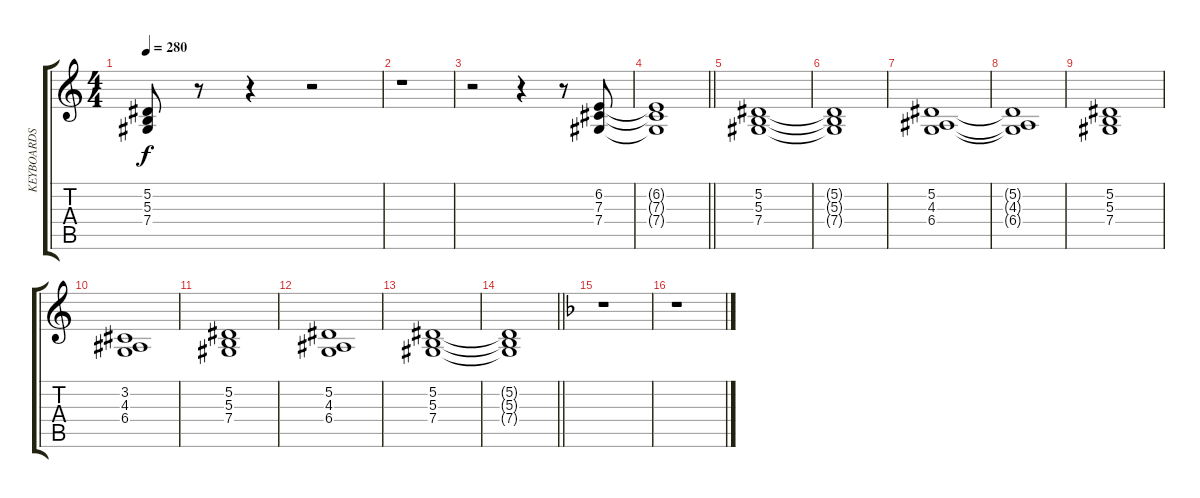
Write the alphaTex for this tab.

\track ("KEYBOARDS" "KEYBOARDS") {instrument synthstrings1 bank 1}
\staff {score tabs}
\tuning (Eb4 Bb3 Gb3 Db3 Ab2 Eb2) {hide}
\ts (4 4)
\tempo 280
\clef g2
\ks c
(5.2 5.3 7.4).8{dy f} r.8 r.4 r.2 |
r.1 |
r.2 r.4 r.8 (6.2 7.3 7.4).8 |
\barLineRight lightlight
(6.2{t} 7.3{t} 7.4{t}).1 |
(5.2 5.3 7.4).1 |
(5.2{t} 5.3{t} 7.4{t}).1 |
(5.2 4.3 6.4).1 |
(5.2{t} 4.3{t} 6.4{t}).1 |
(5.2 5.3 7.4).1 |
(3.2 4.3 6.4).1 |
(5.2 5.3 7.4).1 |
(5.2 4.3 6.4).1 |
(5.2 5.3 7.4).1 |
\barLineRight lightlight
(5.2{t} 5.3{t} 7.4{t}).1 |
\ks dminor
r.1 |
r.1
